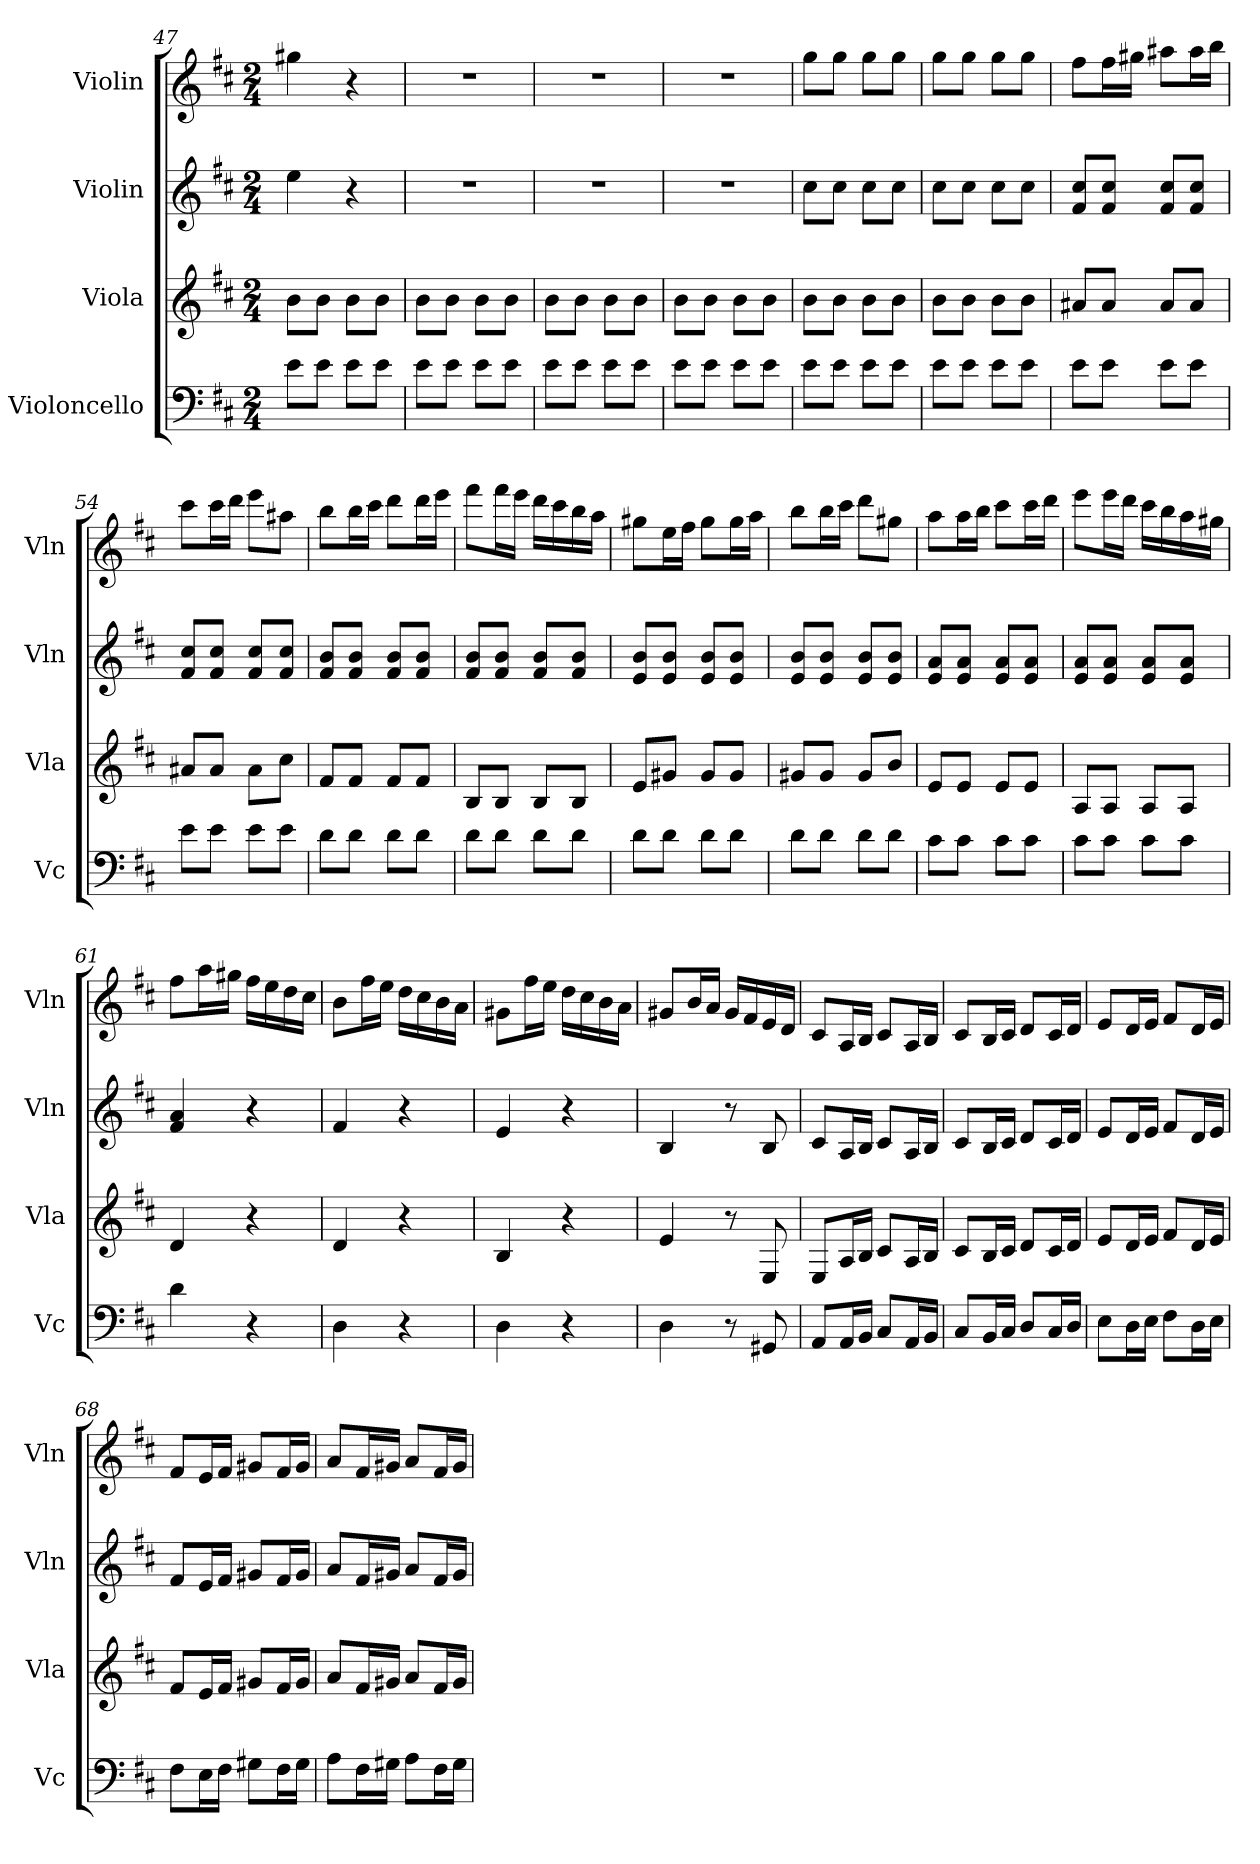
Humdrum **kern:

**kern	**kern	**kern	**kern
*part4	*part3	*part2	*part1
*staff4	*staff3	*staff2	*staff1
*I"Violoncello	*I"Viola	*I"Violin	*I"Violin
*I'Vc	*I'Vla	*I'Vln	*I'Vln
*clefF4	*clefG2	*clefG2	*clefG2
*k[f#c#]	*k[f#c#]	*k[f#c#]	*k[f#c#]
*M2/4	*M2/4	*M2/4	*M2/4
=47	=47	=47	=47
8e\L	8b\L	4ee\	4gg#X\
8e\J	8b\J	.	.
8e\L	8b\L	4r	4r
8e\J	8b\J	.	.
=48	=48	=48	=48
8e\L	8b\L	2r	2r
8e\J	8b\J	.	.
8e\L	8b\L	.	.
8e\J	8b\J	.	.
=49	=49	=49	=49
8e\L	8b\L	2r	2r
8e\J	8b\J	.	.
8e\L	8b\L	.	.
8e\J	8b\J	.	.
!!LO:PB:g=z
=50	=50	=50	=50
8e\L	8b\L	2r	2r
8e\J	8b\J	.	.
8e\L	8b\L	.	.
8e\J	8b\J	.	.
=51	=51	=51	=51
8e\L	8b\L	8cc#\L	8gg\L
8e\J	8b\J	8cc#\J	8gg\J
8e\L	8b\L	8cc#\L	8gg\L
8e\J	8b\J	8cc#\J	8gg\J
=52	=52	=52	=52
8e\L	8b\L	8cc#\L	8gg\L
8e\J	8b\J	8cc#\J	8gg\J
8e\L	8b\L	8cc#\L	8gg\L
8e\J	8b\J	8cc#\J	8gg\J
=53	=53	=53	=53
8e\L	8a#X/L	8f#/ 8cc#/L	8ff#\L
8e\J	8a#/J	8f#/ 8cc#/J	16ff#\L
.	.	.	16gg#X\JJ
8e\L	8a#/L	8f#/ 8cc#/L	8aa#X\L
8e\J	8a#/J	8f#/ 8cc#/J	16aa#\L
.	.	.	16bb\JJ
=54	=54	=54	=54
8e\L	8a#X/L	8f#/ 8cc#/L	8ccc#\L
8e\J	8a#/J	8f#/ 8cc#/J	16ccc#\L
.	.	.	16ddd\JJ
8e\L	8a#\L	8f#/ 8cc#/L	8eee\L
8e\J	8cc#\J	8f#/ 8cc#/J	8aa#X\J
=55	=55	=55	=55
8d\L	8f#/L	8f#/ 8b/L	8bb\L
8d\J	8f#/J	8f#/ 8b/J	16bb\L
.	.	.	16ccc#\JJ
8d\L	8f#/L	8f#/ 8b/L	8ddd\L
8d\J	8f#/J	8f#/ 8b/J	16ddd\L
.	.	.	16eee\JJ
!!LO:LB:g=z
=56	=56	=56	=56
8d\L	8B/L	8f#/ 8b/L	8fff#\L
8d\J	8B/J	8f#/ 8b/J	16fff#\L
.	.	.	16eee\JJ
8d\L	8B/L	8f#/ 8b/L	16ddd\LL
.	.	.	16ccc#\
8d\J	8B/J	8f#/ 8b/J	16bb\
.	.	.	16aa\JJ
=57	=57	=57	=57
8d\L	8e/L	8e/ 8b/L	8gg#X\L
8d\J	8g#X/J	8e/ 8b/J	16ee\L
.	.	.	16ff#\JJ
8d\L	8g#/L	8e/ 8b/L	8gg#\L
8d\J	8g#/J	8e/ 8b/J	16gg#\L
.	.	.	16aa\JJ
=58	=58	=58	=58
8d\L	8g#X/L	8e/ 8b/L	8bb\L
8d\J	8g#/J	8e/ 8b/J	16bb\L
.	.	.	16ccc#\JJ
8d\L	8g#/L	8e/ 8b/L	8ddd\L
8d\J	8b/J	8e/ 8b/J	8gg#X\J
=59	=59	=59	=59
8c#\L	8e/L	8e/ 8a/L	8aa\L
8c#\J	8e/J	8e/ 8a/J	16aa\L
.	.	.	16bb\JJ
8c#\L	8e/L	8e/ 8a/L	8ccc#\L
8c#\J	8e/J	8e/ 8a/J	16ccc#\L
.	.	.	16ddd\JJ
=60	=60	=60	=60
8c#\L	8A/L	8e/ 8a/L	8eee\L
8c#\J	8A/J	8e/ 8a/J	16eee\L
.	.	.	16ddd\JJ
8c#\L	8A/L	8e/ 8a/L	16ccc#\LL
.	.	.	16bb\
8c#\J	8A/J	8e/ 8a/J	16aa\
.	.	.	16gg#X\JJ
!!LO:LB:g=z
=61	=61	=61	=61
4d\	4d/	4f#/ 4a/	8ff#\L
.	.	.	16aa\L
.	.	.	16gg#X\JJ
4r	4r	4r	16ff#\LL
.	.	.	16ee\
.	.	.	16dd\
.	.	.	16cc#\JJ
=62	=62	=62	=62
4D\	4d/	4f#/	8b\L
.	.	.	16ff#\L
.	.	.	16ee\JJ
4r	4r	4r	16dd\LL
.	.	.	16cc#\
.	.	.	16b\
.	.	.	16a\JJ
=63	=63	=63	=63
4D\	4B/	4e/	8g#X\L
.	.	.	16ff#\L
.	.	.	16ee\JJ
4r	4r	4r	16dd\LL
.	.	.	16cc#\
.	.	.	16b\
.	.	.	16a\JJ
=64	=64	=64	=64
4D\	4e/	4B/	8g#X/L
.	.	.	16b/L
.	.	.	16a/JJ
8r	8r	8r	16g#/LL
.	.	.	16f#/
8GG#X/	8E/	8B/	16e/
.	.	.	16d/JJ
=65	=65	=65	=65
8AA/L	8E/L	8c#/L	8c#/L
16AA/L	16A/L	16A/L	16A/L
16BB/JJ	16B/JJ	16B/JJ	16B/JJ
8C#/L	8c#/L	8c#/L	8c#/L
16AA/L	16A/L	16A/L	16A/L
16BB/JJ	16B/JJ	16B/JJ	16B/JJ
=66	=66	=66	=66
8C#/L	8c#/L	8c#/L	8c#/L
16BB/L	16B/L	16B/L	16B/L
16C#/JJ	16c#/JJ	16c#/JJ	16c#/JJ
8D/L	8d/L	8d/L	8d/L
16C#/L	16c#/L	16c#/L	16c#/L
16D/JJ	16d/JJ	16d/JJ	16d/JJ
!!LO:PB:g=z
=67	=67	=67	=67
8E\L	8e/L	8e/L	8e/L
16D\L	16d/L	16d/L	16d/L
16E\JJ	16e/JJ	16e/JJ	16e/JJ
8F#\L	8f#/L	8f#/L	8f#/L
16D\L	16d/L	16d/L	16d/L
16E\JJ	16e/JJ	16e/JJ	16e/JJ
=68	=68	=68	=68
8F#\L	8f#/L	8f#/L	8f#/L
16E\L	16e/L	16e/L	16e/L
16F#\JJ	16f#/JJ	16f#/JJ	16f#/JJ
8G#X\L	8g#X/L	8g#X/L	8g#X/L
16F#\L	16f#/L	16f#/L	16f#/L
16G#\JJ	16g#/JJ	16g#/JJ	16g#/JJ
=69	=69	=69	=69
8A\L	8a/L	8a/L	8a/L
16F#\L	16f#/L	16f#/L	16f#/L
16G#X\JJ	16g#X/JJ	16g#X/JJ	16g#X/JJ
8A\L	8a/L	8a/L	8a/L
16F#\L	16f#/L	16f#/L	16f#/L
16G#\JJ	16g#/JJ	16g#/JJ	16g#/JJ
=	=	=	=
*-	*-	*-	*-
